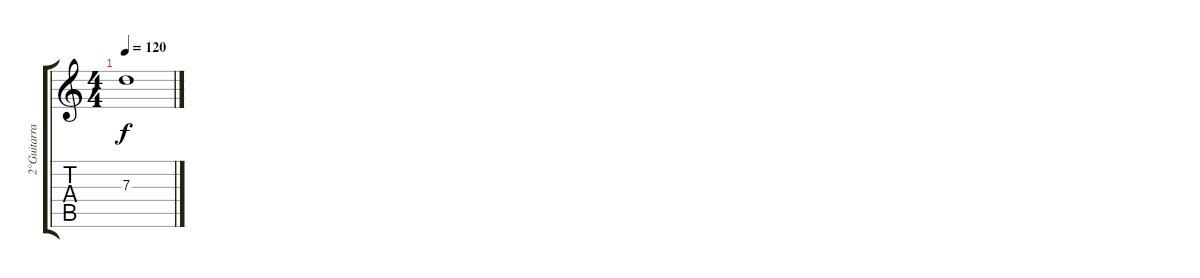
\track ("2°Guitarra" "2°Guitarra") {instrument acousticguitarsteel}
\staff {score tabs}
\tuning (E4 B3 G3 D3 A2 E2) {hide}
\ts (4 4)
\tempo 120
\clef g2
\ks c
7.3.1{dy f}
